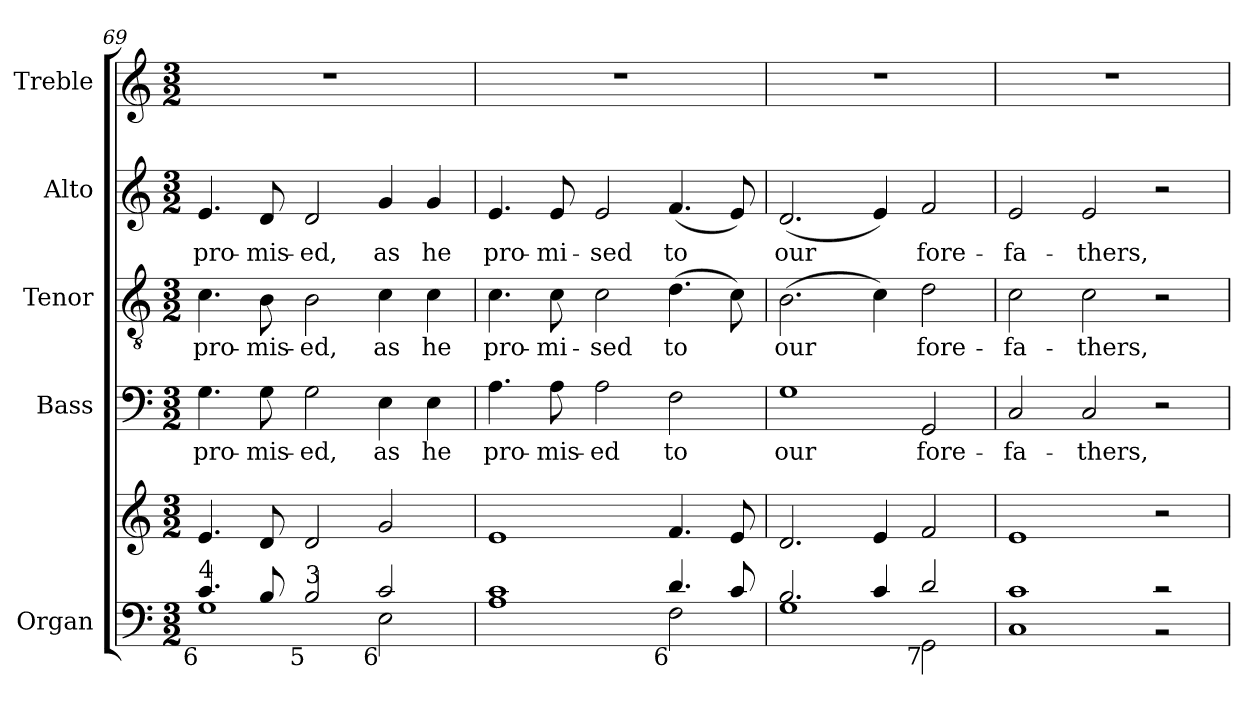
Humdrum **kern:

**kern	**kern	**kern	**text	**kern	**text	**kern	**text	**kern
*part5	*part5	*part4	*part4	*part3	*part3	*part2	*part2	*part1
*staff6	*staff5	*staff4	*staff4	*staff3	*staff3	*staff2	*staff2	*staff1
*I"Organ	*	*I"Bass	*	*I"Tenor	*	*I"Alto	*	*I"Treble
*I'Org.	*	*I'B.	*	*I'T.	*	*I'A.	*	*I'Tr.
*clefF4	*clefG2	*clefF4	*	*clefGv2	*	*clefG2	*	*clefG2
*	*	*	*	*ITrd7c12	*	*	*	*
*k[]	*k[]	*k[]	*	*k[]	*	*k[]	*	*k[]
*C:	*C:	*C:	*	*C:	*	*C:	*	*C:
*M3/2	*M3/2	*M3/2	*	*M3/2	*	*M3/2	*	*M3/2
=69	=69	=69	=69	=69	=69	=69	=69	=69
*^	*	*	*	*	*	*	*	*
!	!	!	!	!LO:LY:b:color=#000000	!	!	!	!	!
!	!	!	!	!	!	!LO:LY:b:color=#000000	!	!	!
!LO:TX:b:rj:t=6	!	!	!	!	!	!	!	!	!
!LO:TX:t=4	!	!	!	!	!	!	!	!	!
!	!	!	!	!	!	!	!	!LO:LY:b:color=#000000	!LO:N:vis=1
4.ci/	1Gi	4.ei/	4.Gi\	pro-	4.Ci\	pro-	4.ei/	pro-	1.r
!	!	!	!	!LO:LY:b:color=#000000	!	!	!	!	!
!	!	!	!	!	!	!LO:LY:b:color=#000000	!	!	!
!	!	!	!	!	!	!	!	!LO:LY:b:color=#000000	!
8Bi/	.	8di/	8Gi\	-mis-	8BBi\	-mis-	8di/	-mis-	.
!	!	!	!	!LO:LY:b:color=#000000	!	!	!	!	!
!	!	!	!	!	!	!LO:LY:b:color=#000000	!	!	!
!LO:TX:b:rj:t=5	!	!	!	!	!	!	!	!	!
!LO:TX:t=3	!	!	!	!	!	!	!	!	!
!	!	!	!	!	!	!	!	!LO:LY:b:color=#000000	!
2Bi/	.	2di/	2Gi\	-ed,	2BBi\	-ed,	2di/	-ed,	.
!	!	!	!	!LO:LY:b:color=#000000	!	!	!	!	!
!	!	!	!	!	!	!LO:LY:b:color=#000000	!	!	!
!LO:TX:b:rj:t=6	!	!	!	!	!	!	!	!	!
!	!	!	!	!	!	!	!	!LO:LY:b:color=#000000	!
2ci/	2Ei\	2gi/	4Ei\	as	4Ci\	as	4gi/	as	.
!	!	!	!	!LO:LY:b:color=#000000	!	!	!	!	!
!	!	!	!	!	!	!LO:LY:b:color=#000000	!	!	!
!	!	!	!	!	!	!	!	!LO:LY:b:color=#000000	!
.	.	.	4Ei\	he	4Ci\	he	4gi/	he	.
=70	=70	=70	=70	=70	=70	=70	=70	=70	=70
!	!	!	!	!LO:LY:b:color=#000000	!	!	!	!	!
!	!	!	!	!	!	!LO:LY:b:color=#000000	!	!	!
!	!	!	!	!	!	!	!	!LO:LY:b:color=#000000	!LO:N:vis=1
1ci	1Ai	1ei	4.Ai\	pro-	4.Ci\	pro-	4.ei/	pro-	1.r
!	!	!	!	!LO:LY:b:color=#000000	!	!	!	!	!
!	!	!	!	!	!	!LO:LY:b:color=#000000	!	!	!
!	!	!	!	!	!	!	!	!LO:LY:b:color=#000000	!
.	.	.	8Ai\	-mis-	8Ci\	-mi-	8ei/	-mi-	.
!	!	!	!	!LO:LY:b:color=#000000	!	!	!	!	!
!	!	!	!	!	!	!LO:LY:b:color=#000000	!	!	!
!	!	!	!	!	!	!	!	!LO:LY:b:color=#000000	!
.	.	.	2Ai\	-ed	2Ci\	-sed	2ei/	-sed	.
!	!	!	!	!LO:LY:b:color=#000000	!	!	!	!	!
!	!	!	!	!	!	!LO:LY:b:color=#000000	!	!	!
!LO:TX:b:rj:t=6	!	!	!	!	!	!	!	!	!
!	!	!	!	!	!	!	!	!LO:LY:b:color=#000000	!
4.di/	2Fi\	4.fi/	2Fi\	to	(4.Di\	to	(4.fi/	to	.
8ci/	.	8ei/	.	.	8Ci\)	.	8ei/)	.	.
!!LO:PB:g=z
=71	=71	=71	=71	=71	=71	=71	=71	=71	=71
!	!	!	!	!LO:LY:b:color=#000000	!	!	!	!	!
!	!	!	!	!	!	!LO:LY:b:color=#000000	!	!	!
!	!	!	!	!	!	!	!	!LO:LY:b:color=#000000	!LO:N:vis=1
2.Bi/	1Gi	2.di/	1Gi	our	(2.BBi\	our	(2.di/	our	1.r
4ci/	.	4ei/	.	.	4Ci\)	.	4ei/)	.	.
!	!	!	!	!LO:LY:b:color=#000000	!	!	!	!	!
!	!	!	!	!	!	!LO:LY:b:color=#000000	!	!	!
!LO:TX:b:rj:t=7	!	!	!	!	!	!	!	!	!
!	!	!	!	!	!	!	!	!LO:LY:b:color=#000000	!
2di/	2GGi\	2fi/	2GGi/	fore-	2Di\	fore-	2fi/	fore-	.
=72	=72	=72	=72	=72	=72	=72	=72	=72	=72
!	!	!	!	!LO:LY:b:color=#000000	!	!	!	!	!
!	!	!	!	!	!	!LO:LY:b:color=#000000	!	!	!
!	!	!	!	!	!	!	!	!LO:LY:b:color=#000000	!LO:N:vis=1
1ci	1Ci	1ei	2Ci/	-fa-	2Ci\	-fa-	2ei/	-fa-	1.r
!	!	!	!	!LO:LY:b:color=#000000	!	!	!	!	!
!	!	!	!	!	!	!LO:LY:b:color=#000000	!	!	!
!	!	!	!	!	!	!	!	!LO:LY:b:color=#000000	!
.	.	.	2Ci/	-thers,	2Ci\	-thers,	2ei/	-thers,	.
2r	2r	2r	2r	.	2r	.	2r	.	.
*v	*v	*	*	*	*	*	*	*	*
=	=	=	=	=	=	=	=	=
*-	*-	*-	*-	*-	*-	*-	*-	*-
